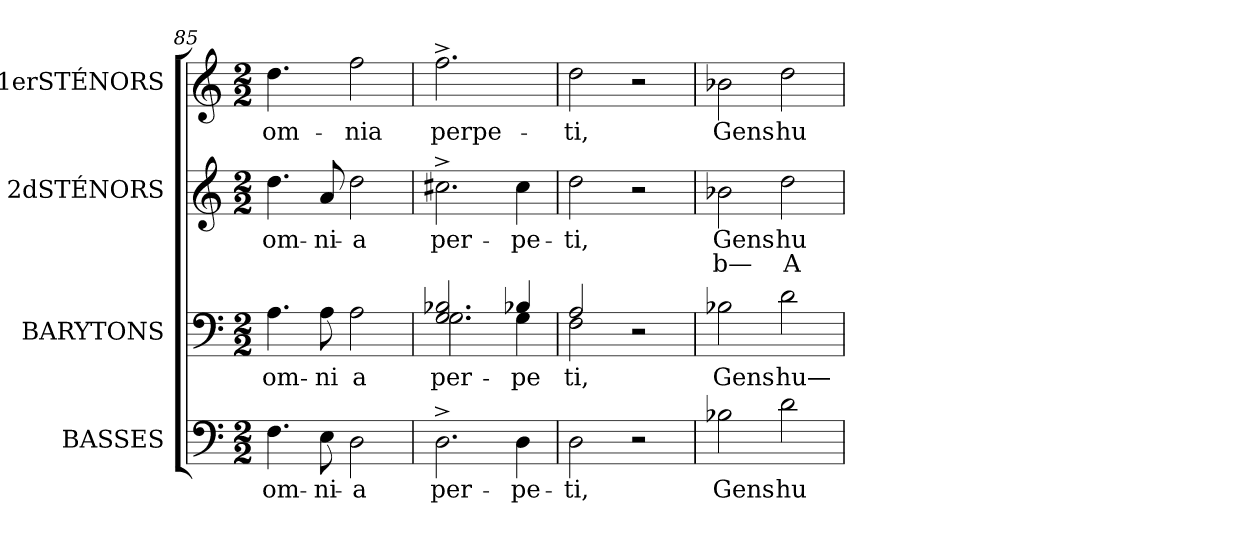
**kern	**text	**kern	**text	**kern	**text	**text	**kern	**text
*part4	*part4	*part3	*part3	*part2	*part2	*part2	*part1	*part1
*staff4	*staff4	*staff3	*staff3	*staff2	*staff2	*staff2	*staff1	*staff1
*I"BASSES	*	*I"BARYTONS	*	*I"2dSTÉNORS	*	*	*I"1erSTÉNORS	*
*clefF4	*	*clefF4	*	*clefG2	*	*	*clefG2	*
*k[]	*	*k[]	*	*k[]	*	*	*k[]	*
*M2/2	*	*M2/2	*	*M2/2	*	*	*M2/2	*
=85	=85	=85	=85	=85	=85	=85	=85	=85
4.Fi\	om-	4.Ai\	om-	4.ddi\	om-	.	4.ddi\	om-
8Ei\	ni-	8Ai\	ni	8ai/	ni-	.	8ryy	.
2Di\	a	2Ai\	a	2ddi\	a	.	2ffi\	nia
=86	=86	=86	=86	=86	=86	=86	=86	=86
*	*	*^	*	*	*	*	*	*
2.D^>i\	per-	2.B-Xi/ 2.Gi/	2.Gj\	per-	2.cc#X^>i\	per-	.	2.ff^>i\	perpe-
4Di\	pe-	4B-Xi/	4Gj\	pe	4cc#i\	pe-	.	4ryy	.
=87	=87	=87	=87	=87	=87	=87	=87	=87	=87
2Di\	ti,	2Ai/	2Fj\	ti,	2ddi\	ti,	.	2ddi\	ti,
2r	.	2r	2ryy	.	2r	.	.	2r	.
*	*	*v	*v	*	*	*	*	*	*
=88	=88	=88	=88	=88	=88	=88	=88	=88
2B-Xi\	Gens	2B-Xi\	Gens	2b-Xi\	Gens	b—	2b-Xi\	Gens
2di\	hu-	2di\	hu—	2ddi\	hu-	A	2ddi\	hu-
=	=	=	=	=	=	=	=	=
*-	*-	*-	*-	*-	*-	*-	*-	*-
